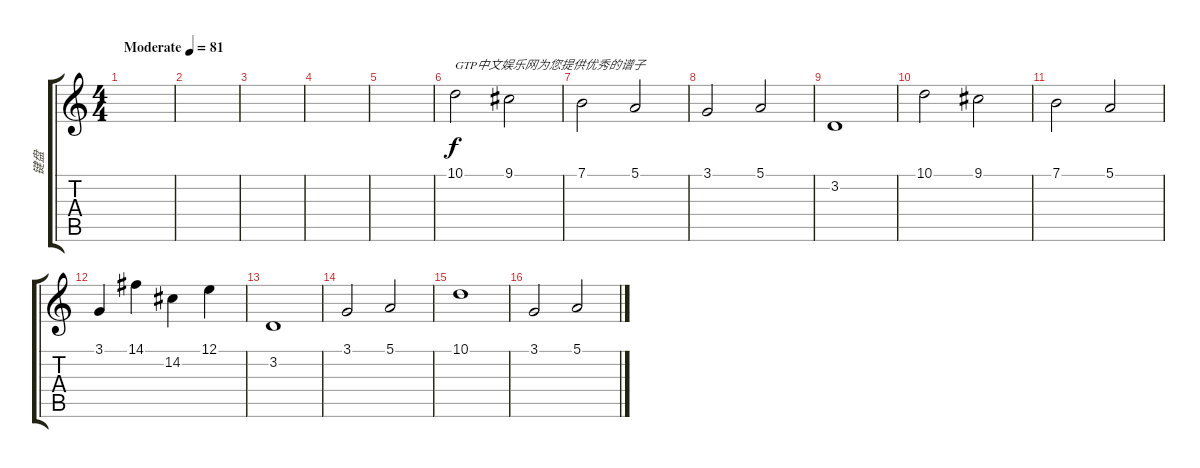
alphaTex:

\track ("键盘" "键盘") {instrument stringensemble1}
\staff {score tabs}
\tuning (E4 B3 G3 D3 A2 E2) {hide}
\ts (4 4)
\tempo (81 "Moderate")
\clef g2
\ks c
|
|
|
|
|
10.1.2{txt "GTP中文娱乐网为您提供优秀的谱子"} 9.1.2 |
7.1.2 5.1.2 |
3.1.2 5.1.2 |
3.2.1 |
10.1.2 9.1.2 |
7.1.2 5.1.2 |
3.1.4 14.1.4 14.2.4 12.1.4 |
3.2.1 |
3.1.2 5.1.2 |
10.1.1 |
3.1.2 5.1.2
